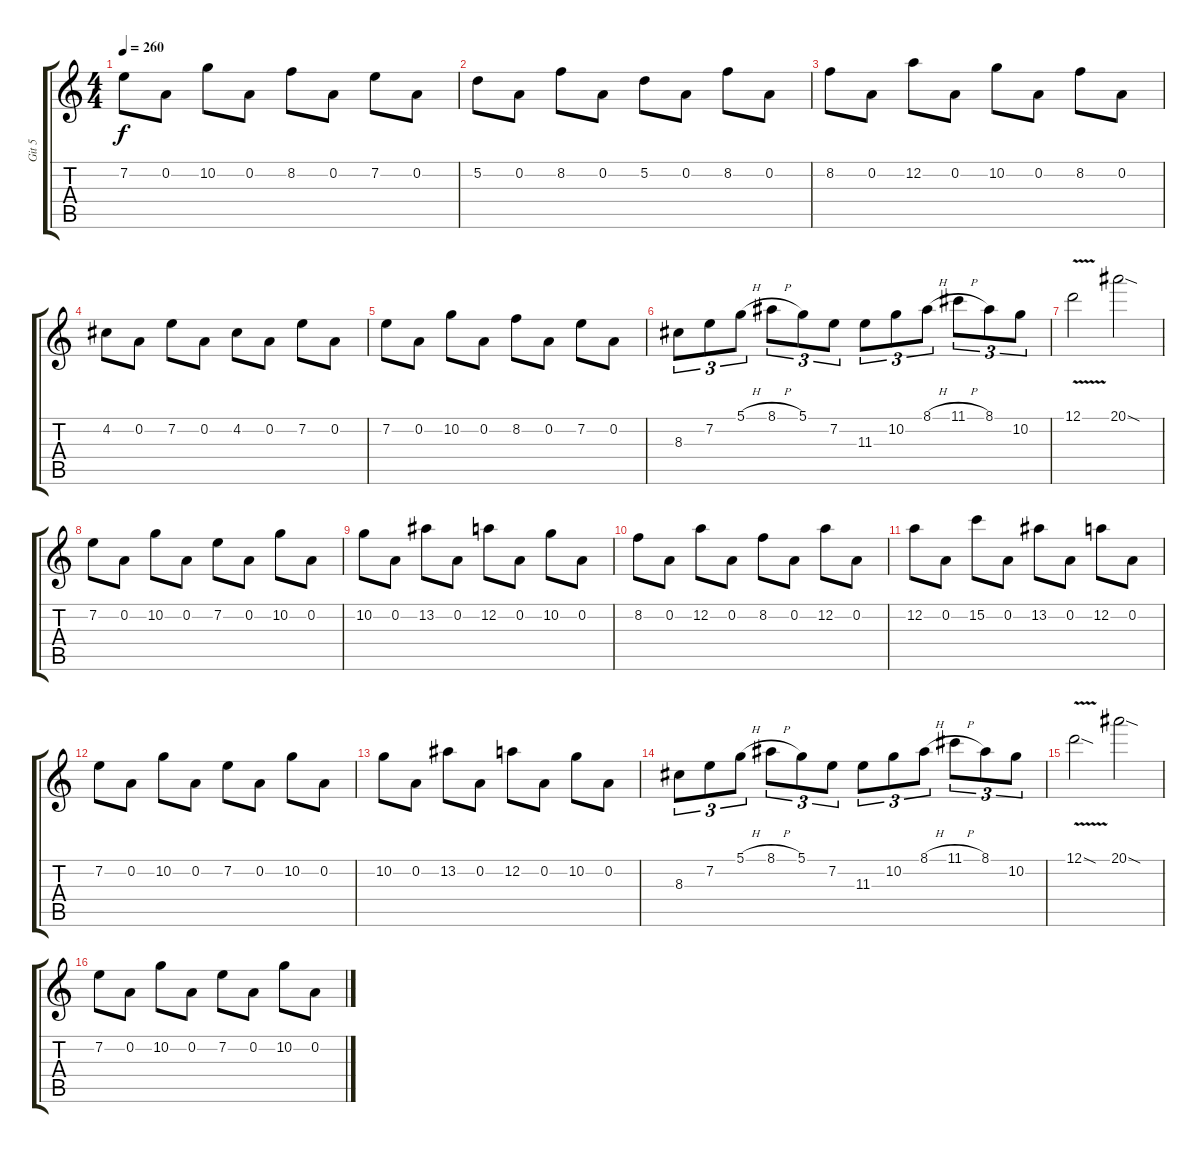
\track ("Git 5" "Git 5") {instrument overdrivenguitar}
\staff {score tabs}
\tuning (D4 A3 F3 C3 G2 D2) {hide}
\ts (4 4)
\tempo 260
\clef g2
\ks c
7.2.8{dy f} 0.2.8 10.2.8 0.2.8 8.2.8 0.2.8 7.2.8 0.2.8 |
5.2.8 0.2.8 8.2.8 0.2.8 5.2.8 0.2.8 8.2.8 0.2.8 |
8.2.8 0.2.8 12.2.8 0.2.8 10.2.8 0.2.8 8.2.8 0.2.8 |
4.2.8 0.2.8 7.2.8 0.2.8 4.2.8 0.2.8 7.2.8 0.2.8 |
7.2.8 0.2.8 10.2.8 0.2.8 8.2.8 0.2.8 7.2.8 0.2.8 |
8.3.8{tu (3 2)} 7.2.8{tu (3 2)} 5.1{h}.8{tu (3 2)} 8.1{h}.8{tu (3 2)} 5.1.8{tu (3 2)} 7.2.8{tu (3 2)} 11.3.8{tu (3 2)} 10.2.8{tu (3 2)} 8.1{h}.8{tu (3 2)} 11.1{h}.8{tu (3 2)} 8.1.8{tu (3 2)} 10.2.8{tu (3 2)} |
12.1{v}.2 20.1{sod}.2 |
7.2.8 0.2.8 10.2.8 0.2.8 7.2.8 0.2.8 10.2.8 0.2.8 |
10.2.8 0.2.8 13.2.8 0.2.8 12.2.8 0.2.8 10.2.8 0.2.8 |
8.2.8 0.2.8 12.2.8 0.2.8 8.2.8 0.2.8 12.2.8 0.2.8 |
12.2.8 0.2.8 15.2.8 0.2.8 13.2.8 0.2.8 12.2.8 0.2.8 |
7.2.8 0.2.8 10.2.8 0.2.8 7.2.8 0.2.8 10.2.8 0.2.8 |
10.2.8 0.2.8 13.2.8 0.2.8 12.2.8 0.2.8 10.2.8 0.2.8 |
8.3.8{tu (3 2)} 7.2.8{tu (3 2)} 5.1{h}.8{tu (3 2)} 8.1{h}.8{tu (3 2)} 5.1.8{tu (3 2)} 7.2.8{tu (3 2)} 11.3.8{tu (3 2)} 10.2.8{tu (3 2)} 8.1{h}.8{tu (3 2)} 11.1{h}.8{tu (3 2)} 8.1.8{tu (3 2)} 10.2.8{tu (3 2)} |
12.1{v sod}.2 20.1{sod}.2 |
7.2.8 0.2.8 10.2.8 0.2.8 7.2.8 0.2.8 10.2.8 0.2.8
